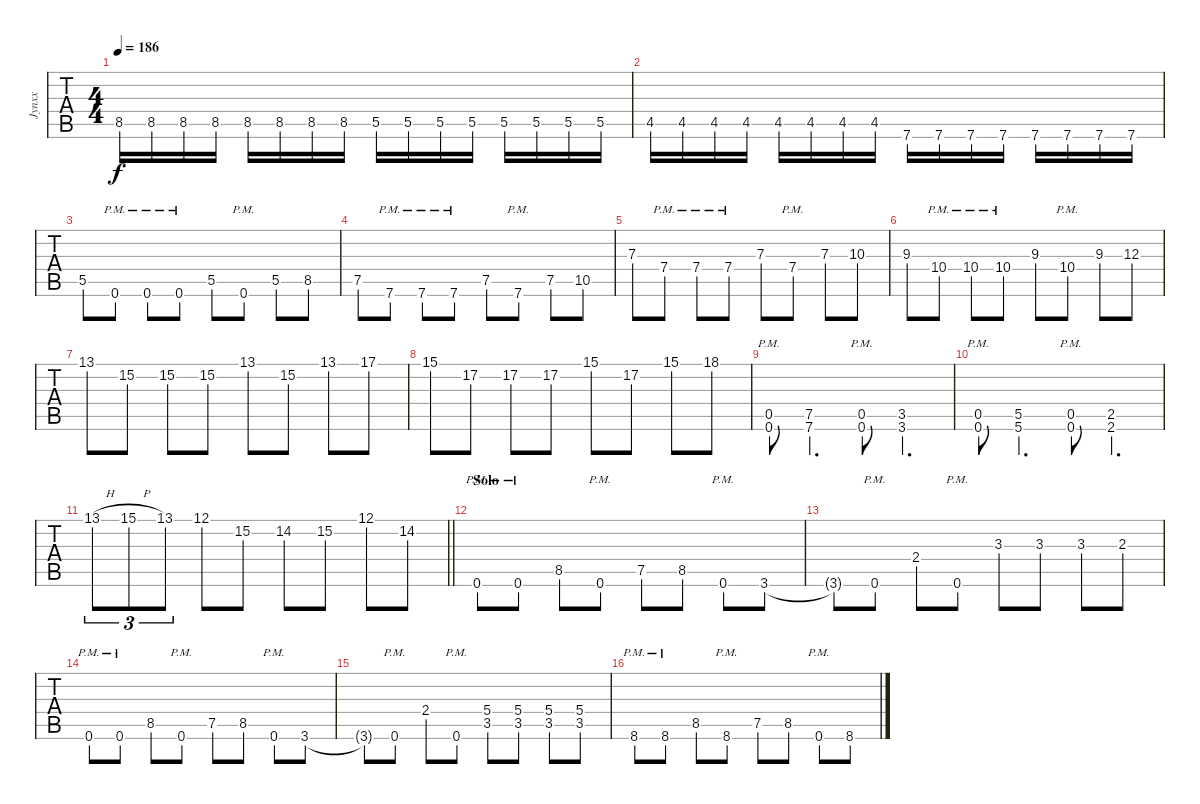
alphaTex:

\track ("Jynxx" "Jynxx") {instrument distortionguitar}
\staff {tabs}
\tuning (Eb4 Bb3 Gb3 Db3 Ab2 Db2) {hide}
\ts (4 4)
\tempo 186
\clef g2
\ks c
8.5.16{dy f} 8.5.16 8.5.16 8.5.16 8.5.16 8.5.16 8.5.16 8.5.16 5.5.16 5.5.16 5.5.16 5.5.16 5.5.16 5.5.16 5.5.16 5.5.16 |
4.5.16 4.5.16 4.5.16 4.5.16 4.5.16 4.5.16 4.5.16 4.5.16 7.6.16 7.6.16 7.6.16 7.6.16 7.6.16 7.6.16 7.6.16 7.6.16 |
5.5.8 0.6{pm}.8 0.6{pm}.8 0.6{pm}.8 5.5.8 0.6{pm}.8 5.5.8 8.5.8 |
7.5.8 7.6{pm}.8 7.6{pm}.8 7.6{pm}.8 7.5.8 7.6{pm}.8 7.5.8 10.5.8 |
7.3.8 7.4{pm}.8 7.4{pm}.8 7.4{pm}.8 7.3.8 7.4{pm}.8 7.3.8 10.3.8 |
9.3.8 10.4{pm}.8 10.4{pm}.8 10.4{pm}.8 9.3.8 10.4{pm}.8 9.3.8 12.3.8 |
13.1.8 15.2.8 15.2.8 15.2.8 13.1.8 15.2.8 13.1.8 17.1.8 |
15.1.8 17.2.8 17.2.8 17.2.8 15.1.8 17.2.8 15.1.8 18.1.8 |
(0.5{pm} 0.6{pm}).8 (7.5 7.6).4{d} (0.5{pm} 0.6{pm}).8 (3.5 3.6).4{d} |
(0.5{pm} 0.6{pm}).8 (5.5 5.6).4{d} (0.5{pm} 0.6{pm}).8 (2.5 2.6).4{d} |
\barLineRight lightlight
13.1{h}.8{tu (3 2)} 15.1{h}.8{tu (3 2)} 13.1.8{tu (3 2)} 12.1.8 15.2.8 14.2.8 15.2.8 12.1.8 14.2.8 |
\section ("" "Solo")
0.6{pm}.8 0.6{pm}.8 8.5.8 0.6{pm}.8 7.5.8 8.5.8 0.6{pm}.8 3.6.8 |
3.6{t}.8 0.6{pm}.8 2.4.8 0.6{pm}.8 3.3.8 3.3.8 3.3.8 2.3.8 |
0.6{pm}.8 0.6{pm}.8 8.5.8 0.6{pm}.8 7.5.8 8.5.8 0.6{pm}.8 3.6.8 |
3.6{t}.8 0.6{pm}.8 2.4.8 0.6{pm}.8 (5.4 3.5).8 (5.4 3.5).8 (5.4 3.5).8 (5.4 3.5).8 |
8.6{pm}.8 8.6{pm}.8 8.5.8 8.6{pm}.8 7.5.8 8.5.8 0.6{pm}.8 8.6.8
